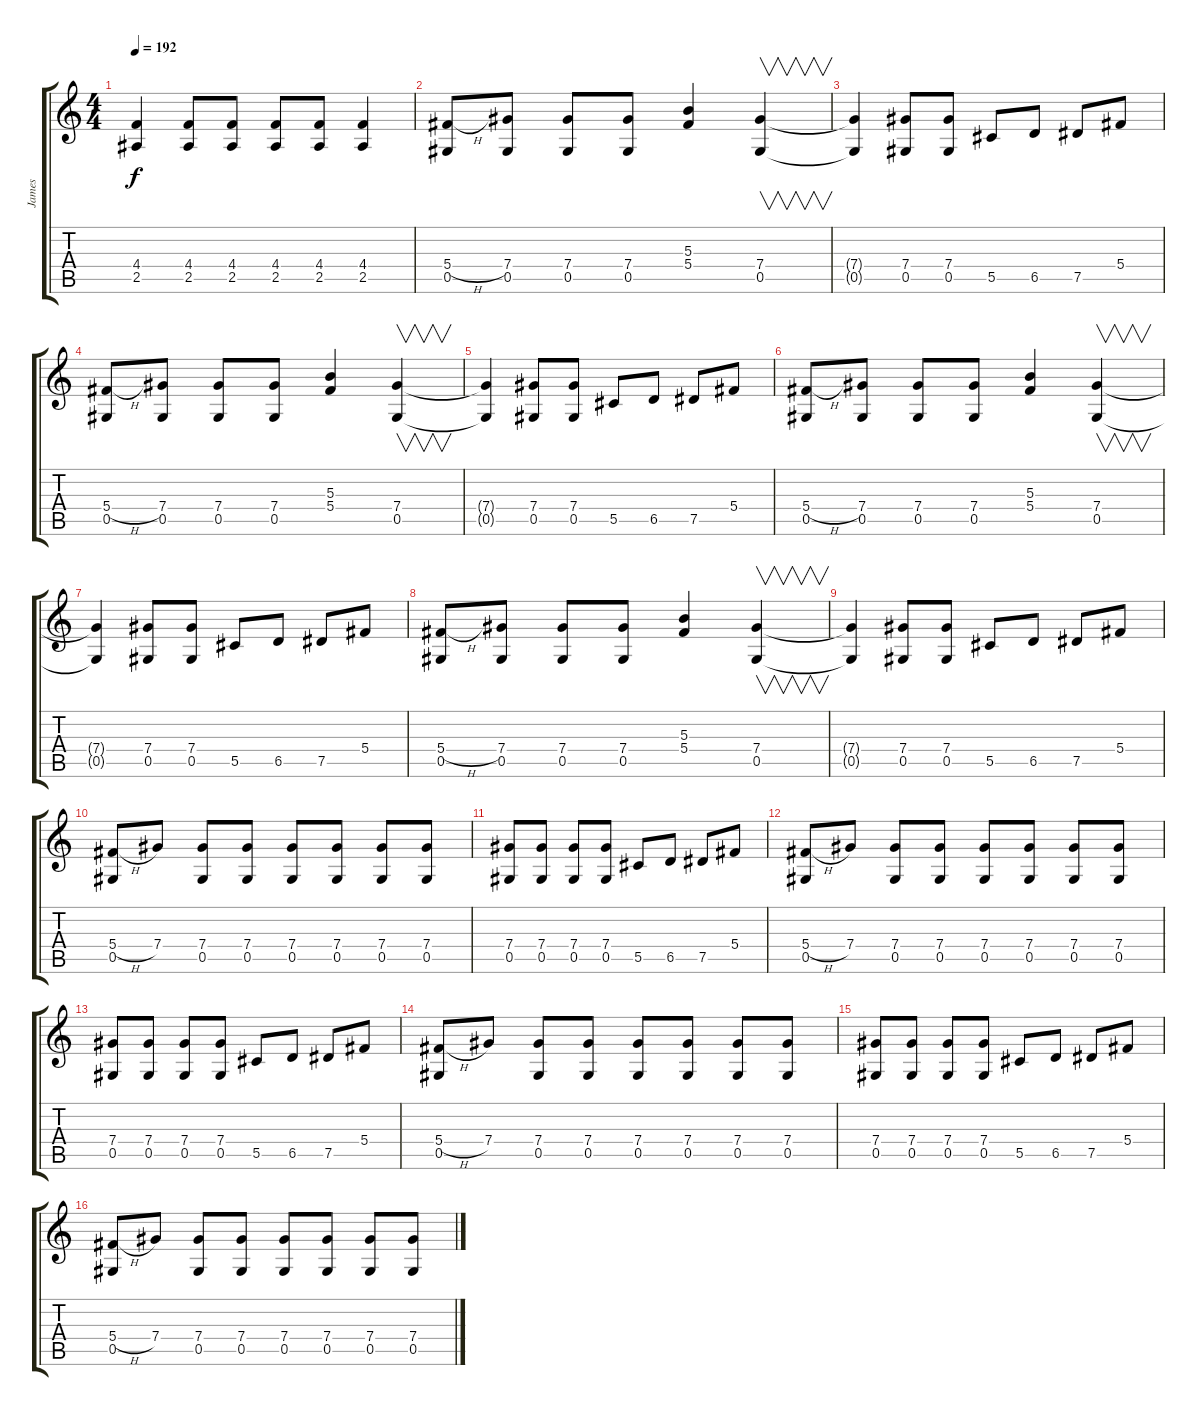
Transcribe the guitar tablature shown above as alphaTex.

\track ("James" "James") {instrument distortionguitar}
\staff {score tabs}
\tuning (Eb4 Bb3 Gb3 Db3 Ab2 Eb2) {hide}
\ts (4 4)
\tempo 192
\clef g2
\ks c
(4.4 2.5).4{dy f} (4.4 2.5).8 (4.4 2.5).8 (4.4 2.5).8 (4.4 2.5).8 (4.4 2.5).4 |
(5.4{h} 0.5).8 (7.4 0.5).8 (7.4 0.5).8 (7.4 0.5).8 (5.3 5.4).4 (7.4 0.5).4{v} |
(7.4{t} 0.5{t}).4 (7.4 0.5).8 (7.4 0.5).8 5.5.8 6.5.8 7.5.8 5.4.8 |
(5.4{h} 0.5).8 (7.4 0.5).8 (7.4 0.5).8 (7.4 0.5).8 (5.3 5.4).4 (7.4 0.5).4{v} |
(7.4{t} 0.5{t}).4 (7.4 0.5).8 (7.4 0.5).8 5.5.8 6.5.8 7.5.8 5.4.8 |
(5.4{h} 0.5).8 (7.4 0.5).8 (7.4 0.5).8 (7.4 0.5).8 (5.3 5.4).4 (7.4 0.5).4{v} |
(7.4{t} 0.5{t}).4 (7.4 0.5).8 (7.4 0.5).8 5.5.8 6.5.8 7.5.8 5.4.8 |
(5.4{h} 0.5).8 (7.4 0.5).8 (7.4 0.5).8 (7.4 0.5).8 (5.3 5.4).4 (7.4 0.5).4{v} |
(7.4{t} 0.5{t}).4 (7.4 0.5).8 (7.4 0.5).8 5.5.8 6.5.8 7.5.8 5.4.8 |
(5.4{h} 0.5).8 7.4.8 (7.4 0.5).8 (7.4 0.5).8 (7.4 0.5).8 (7.4 0.5).8 (7.4 0.5).8 (7.4 0.5).8 |
(7.4 0.5).8 (7.4 0.5).8 (7.4 0.5).8 (7.4 0.5).8 5.5.8 6.5.8 7.5.8 5.4.8 |
(5.4{h} 0.5).8 7.4.8 (7.4 0.5).8 (7.4 0.5).8 (7.4 0.5).8 (7.4 0.5).8 (7.4 0.5).8 (7.4 0.5).8 |
(7.4 0.5).8 (7.4 0.5).8 (7.4 0.5).8 (7.4 0.5).8 5.5.8 6.5.8 7.5.8 5.4.8 |
(5.4{h} 0.5).8 7.4.8 (7.4 0.5).8 (7.4 0.5).8 (7.4 0.5).8 (7.4 0.5).8 (7.4 0.5).8 (7.4 0.5).8 |
(7.4 0.5).8 (7.4 0.5).8 (7.4 0.5).8 (7.4 0.5).8 5.5.8 6.5.8 7.5.8 5.4.8 |
(5.4{h} 0.5).8 7.4.8 (7.4 0.5).8 (7.4 0.5).8 (7.4 0.5).8 (7.4 0.5).8 (7.4 0.5).8 (7.4 0.5).8
